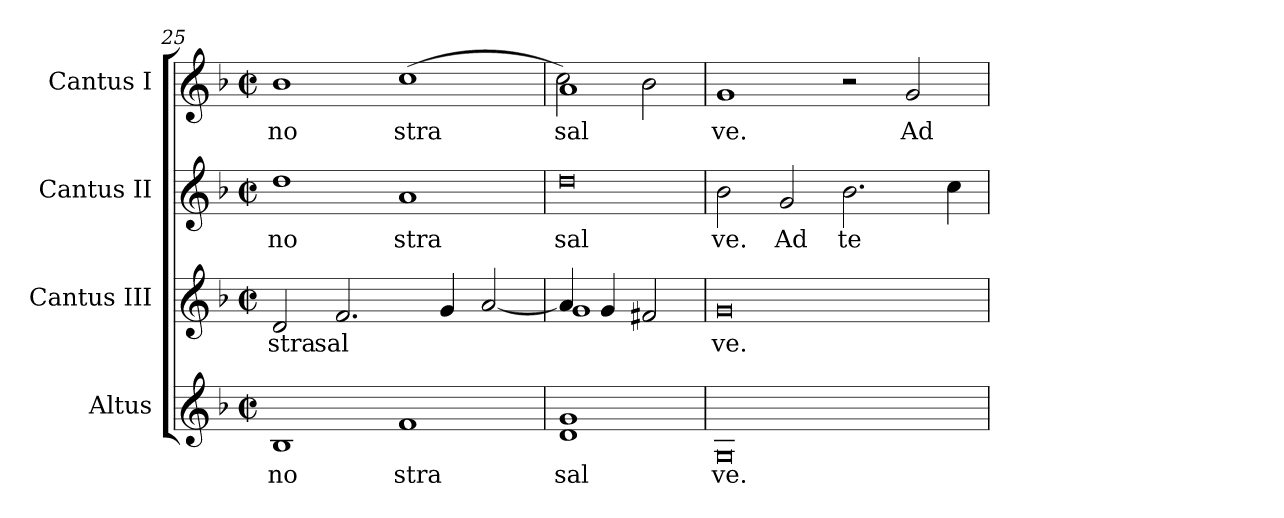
**kern	**text	**kern	**text	**kern	**text	**kern	**text
*part4	*part4	*part3	*part3	*part2	*part2	*part1	*part1
*staff4	*staff4	*staff3	*staff3	*staff2	*staff2	*staff1	*staff1
*I"Altus	*	*I"Cantus III	*	*I"Cantus II	*	*I"Cantus I	*
*clefG2	*	*clefG2	*	*clefG2	*	*clefG2	*
*k[b-]	*	*k[b-]	*	*k[b-]	*	*k[b-]	*
*F:	*	*F:	*	*F:	*	*F:	*
*M2/2	*	*M2/2	*	*M2/2	*	*M2/2	*
*met(c|)	*	*met(c|)	*	*met(c|)	*	*met(c|)	*
=25	=25	=25	=25	=25	=25	=25	=25
!	!LO:LY:b:cj	!	!LO:LY:b:cj	!	!LO:LY:b:cj	!	!LO:LY:b:cj
1B-	no	2d/	stra	1dd	no	1b-	no
!	!	!	!LO:LY:b	!	!	!	!
.	.	2.f/	sal	.	.	.	.
!	!LO:LY:b:cj	!	!	!	!LO:LY:b:cj	!	!LO:LY:b
1f	stra	.	.	1a	stra	(>1cc	stra
.	.	4g/	.	.	.	.	.
.	.	[<2a/	.	.	.	.	.
=26	=26	=26	=26	=26	=26	=26	=26
!	!LO:LY:b:cj	!	!	!LO:N:vis=0	!LO:LY:b:cj	!	!LO:LY:b:cj
*	*	*^	*	*	*	*^	*
1g 1d	sal	4a/]	1g	.	1dd	sal	1a	2cc\)	sal
.	.	4g/	.	.	.	.	.	.	.
.	.	2f#/	.	.	.	.	.	2b-\	.
*	*	*v	*v	*	*	*	*	*	*
=27	=27	=27	=27	=27	=27	=27	=27	=27
!	!LO:LY:b:cj	!	!LO:LY:b:cj	!	!LO:LY:b:cj	!	!	!LO:LY:b:cj
*	*	*	*	*	*	*v	*v	*
0G	ve.	0g	ve.	2b-\	ve.	1g	ve.
!	!	!	!	!	!LO:LY:b:cj	!	!
.	.	.	.	2g/	Ad	.	.
!	!	!	!	!	!LO:LY:b:cj	!	!
.	.	.	.	2.b-\	te	2r	.
!	!	!	!	!	!	!	!LO:LY:b:cj
.	.	.	.	.	.	2g/	Ad
.	.	.	.	4cc\	.	.	.
=	=	=	=	=	=	=	=
*-	*-	*-	*-	*-	*-	*-	*-
